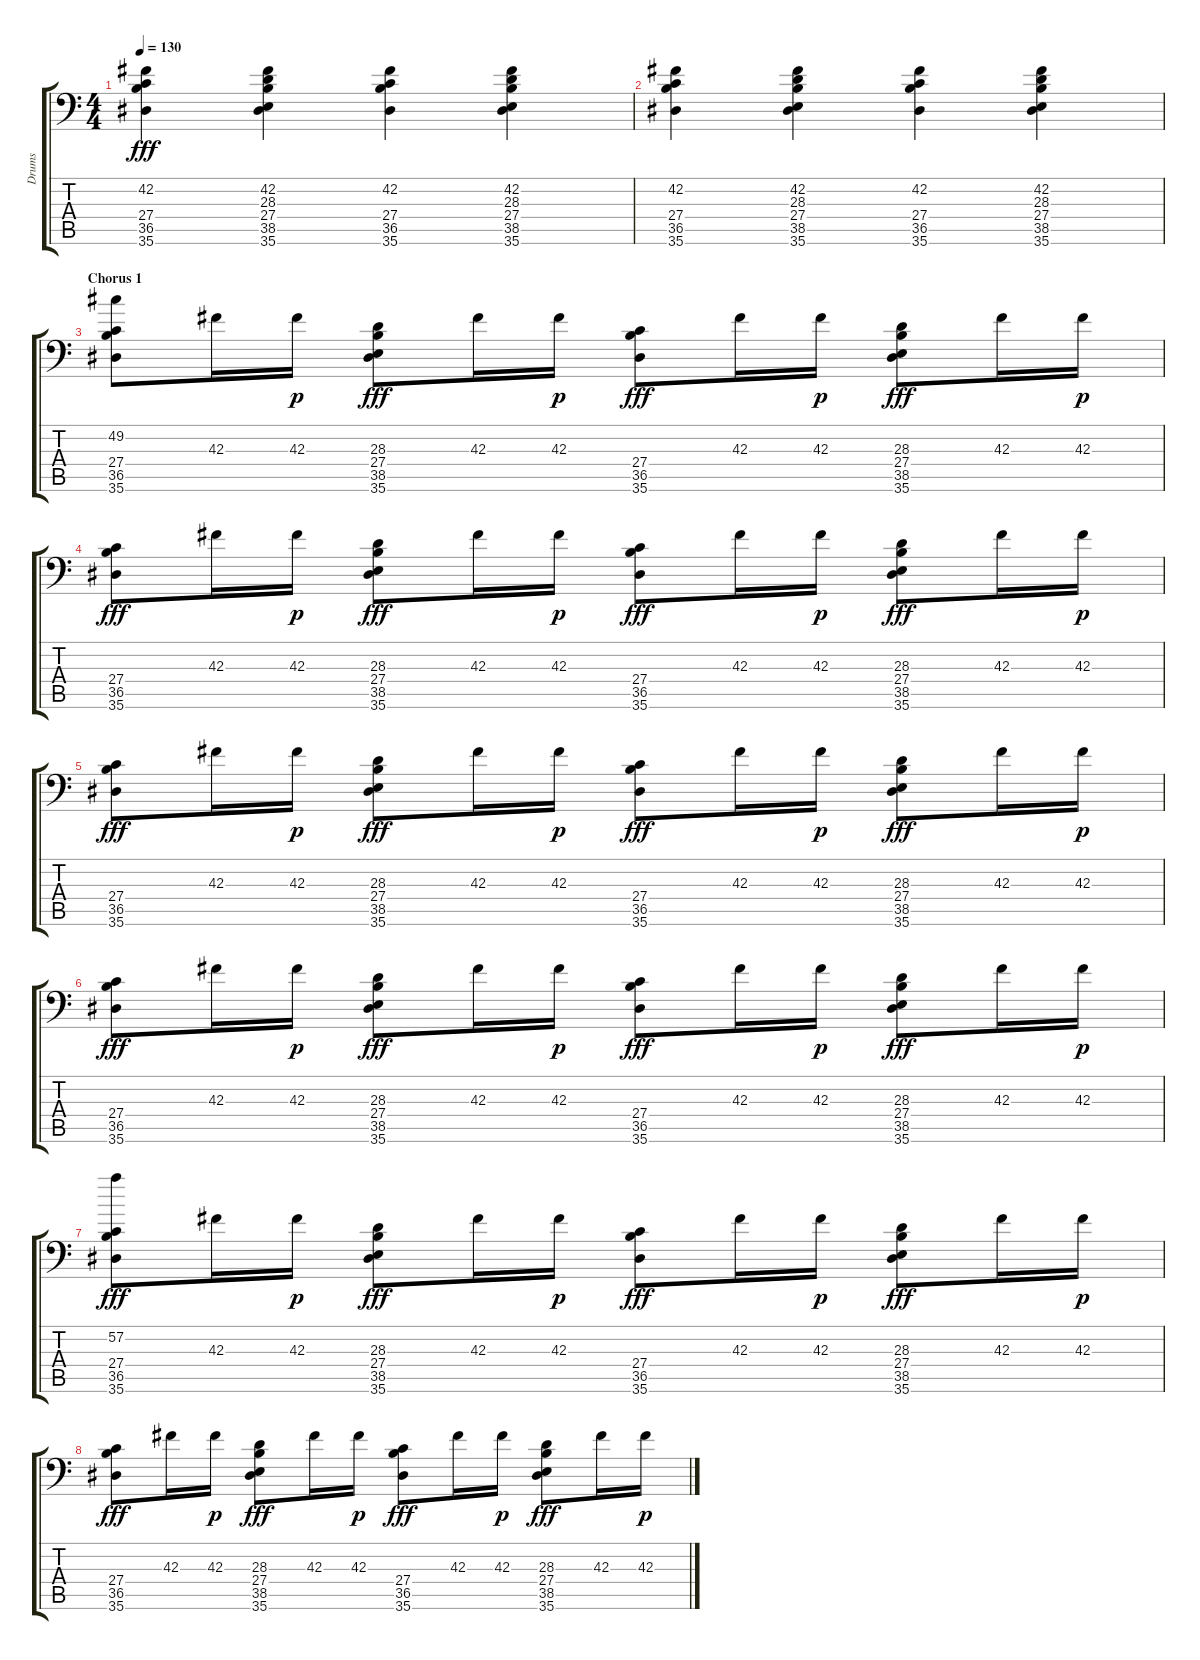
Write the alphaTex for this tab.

\track ("Drums" "Drums") {instrument acousticgrandpiano}
\staff {score tabs}
\tuning (C-1 C-1 C-1 C-1 C-1 C-1) {hide}
\ts (4 4)
\tempo 130
\clef f4
\ks c
(42.2 27.4 36.5 35.6).4{dy fff} (42.2 28.3 27.4 38.5 35.6).4 (42.2 27.4 36.5 35.6).4 (42.2 28.3 27.4 38.5 35.6).4 |
(42.2 27.4 36.5 35.6).4 (42.2 28.3 27.4 38.5 35.6).4 (42.2 27.4 36.5 35.6).4 (42.2 28.3 27.4 38.5 35.6).4 |
\section ("" "Chorus 1")
(49.2 27.4 36.5 35.6).8 42.3.16 42.3.16{dy p} (28.3 27.4 38.5 35.6).8{dy fff} 42.3.16 42.3.16{dy p} (27.4 36.5 35.6).8{dy fff} 42.3.16 42.3.16{dy p} (28.3 27.4 38.5 35.6).8{dy fff} 42.3.16 42.3.16{dy p} |
(27.4 36.5 35.6).8{dy fff} 42.3.16 42.3.16{dy p} (28.3 27.4 38.5 35.6).8{dy fff} 42.3.16 42.3.16{dy p} (27.4 36.5 35.6).8{dy fff} 42.3.16 42.3.16{dy p} (28.3 27.4 38.5 35.6).8{dy fff} 42.3.16 42.3.16{dy p} |
(27.4 36.5 35.6).8{dy fff} 42.3.16 42.3.16{dy p} (28.3 27.4 38.5 35.6).8{dy fff} 42.3.16 42.3.16{dy p} (27.4 36.5 35.6).8{dy fff} 42.3.16 42.3.16{dy p} (28.3 27.4 38.5 35.6).8{dy fff} 42.3.16 42.3.16{dy p} |
(27.4 36.5 35.6).8{dy fff} 42.3.16 42.3.16{dy p} (28.3 27.4 38.5 35.6).8{dy fff} 42.3.16 42.3.16{dy p} (27.4 36.5 35.6).8{dy fff} 42.3.16 42.3.16{dy p} (28.3 27.4 38.5 35.6).8{dy fff} 42.3.16 42.3.16{dy p} |
(57.2 27.4 36.5 35.6).8{dy fff} 42.3.16 42.3.16{dy p} (28.3 27.4 38.5 35.6).8{dy fff} 42.3.16 42.3.16{dy p} (27.4 36.5 35.6).8{dy fff} 42.3.16 42.3.16{dy p} (28.3 27.4 38.5 35.6).8{dy fff} 42.3.16 42.3.16{dy p} |
(27.4 36.5 35.6).8{dy fff} 42.3.16 42.3.16{dy p} (28.3 27.4 38.5 35.6).8{dy fff} 42.3.16 42.3.16{dy p} (27.4 36.5 35.6).8{dy fff} 42.3.16 42.3.16{dy p} (28.3 27.4 38.5 35.6).8{dy fff} 42.3.16 42.3.16{dy p}
